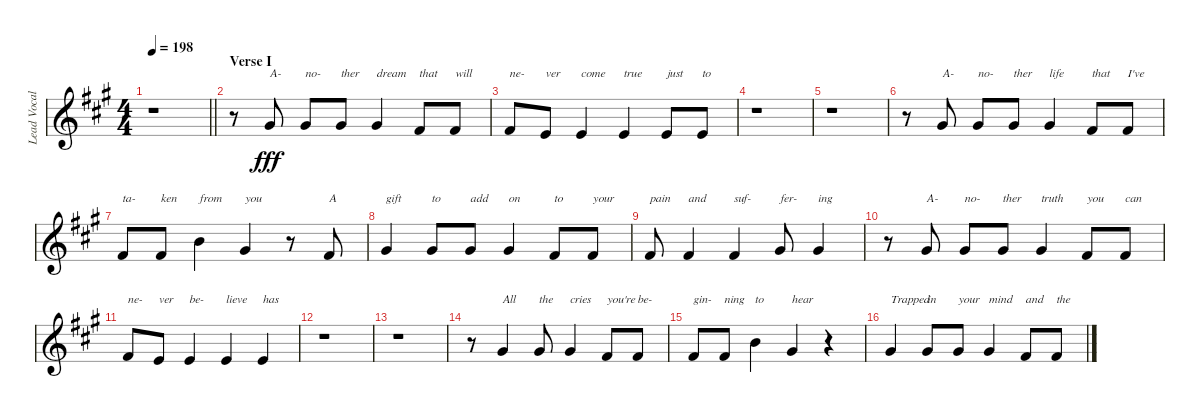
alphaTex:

\track ("Lead Vocals" "Lead Vocal") {instrument lead6voice}
\staff {score}
\tuning (Eb4 Bb3 Gb3 Db3 Ab2 Db2) {hide}
\ts (4 4)
\tempo 198
\clef g2
\barLineRight lightlight
\ks a
r.1{dy fff} |
\section ("" "Verse I")
r.8 10.2.8{txt "A-"} 10.2.8{txt "no-"} 10.2.8{txt "ther"} 8.2{be (custom 0 4 25 4 35 0 60 0)}.4{txt "dream"} 8.2.8{txt "that"} 8.2.8{txt "will"} |
8.2.8{txt "ne-"} 10.3.8{txt "ver"} 10.3.4{txt "come"} 10.3.4{txt "true"} 10.3.8{txt "just"} 10.3.8{txt "to"} |
r.1 |
r.1 |
r.8 10.2.8{txt "A-"} 10.2.8{txt "no-"} 10.2.8{txt "ther"} 8.2{be (custom 0 4 25 4 35 0 60 0)}.4{txt "life"} 8.2.8{txt "that"} 8.2.8{txt "I've"} |
8.2.8{txt "ta-"} 8.2.8{txt "ken"} 8.1.4{txt "from"} 8.2{be (custom 0 4 25 4 35 0 60 0)}.4{txt "you"} r.8 8.2.8{txt "A"} |
10.2.4{txt "gift"} 10.2.8{txt "to"} 10.2.8{txt "add"} 10.2.4{txt "on"} 8.2.8{txt "to"} 8.2.8{txt "your"} |
8.2.8{txt "pain"} 8.2.4{txt "and"} 8.2.4{txt "suf-"} 10.2.8{txt "fer-"} 10.2.4{txt "ing"} |
r.8 10.2.8{txt "A-"} 10.2.8{txt "no-"} 10.2.8{txt "ther"} 8.2{be (custom 0 4 25 4 35 0 60 0)}.4{txt "truth"} 8.2.8{txt "you"} 8.2.8{txt "can"} |
8.2.8{txt "ne-"} 10.3.8{txt "ver"} 10.3.4{txt "be-"} 10.3.4{txt "lieve"} 10.3.4{txt "has"} |
r.1 |
r.1 |
r.8 10.2.4{txt "All"} 10.2.8{txt "the"} 8.2{be (custom 0 4 25 4 35 0 60 0)}.4{txt "cries"} 8.2.8{txt "you're"} 8.2.8{txt "be-"} |
8.2.8{txt "gin-"} 8.2.8{txt "ning"} 8.1.4{txt "to"} 8.2{be (custom 0 4 25 4 35 0 60 0)}.4{txt "hear"} r.4 |
10.2.4{txt "Trapped"} 10.2.8{txt "in"} 10.2.8{txt "your"} 10.2.4{txt "mind"} 8.2.8{txt "and"} 8.2.8{txt "the"}
